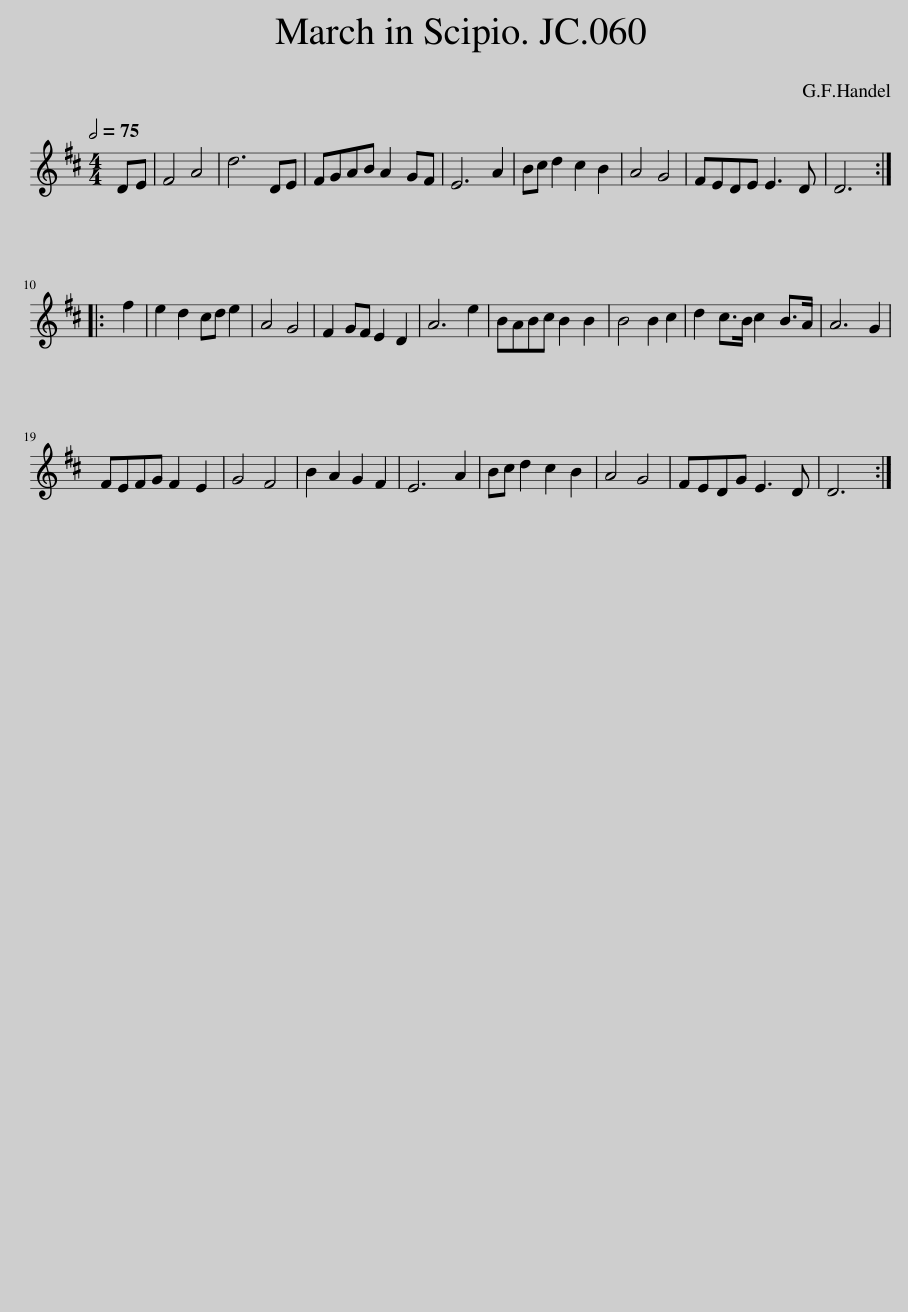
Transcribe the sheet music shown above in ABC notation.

X:1
L:1/8
Q:1/2=75
M:4/4
I:linebreak $
K:D
V:1 treble
V:1
 DE | F4 A4 | d6 DE | FGAB A2 GF | E6 A2 | %5
 Bc d2 c2 B2 | A4 G4 | FEDE E3 D | D6 ::$ f2 | %10
 e2 d2 cd e2 | A4 G4 | F2 GF E2 D2 | A6 e2 | BABc B2 B2 | %15
 B4 B2 c2 | d2 c>B c2 B>A | A6 G2 |$ FEFG F2 E2 | G4 F4 | %20
 B2 A2 G2 F2 | E6 A2 | Bc d2 c2 B2 | A4 G4 | FEDG E3 D | %25
 D6 :| %26
